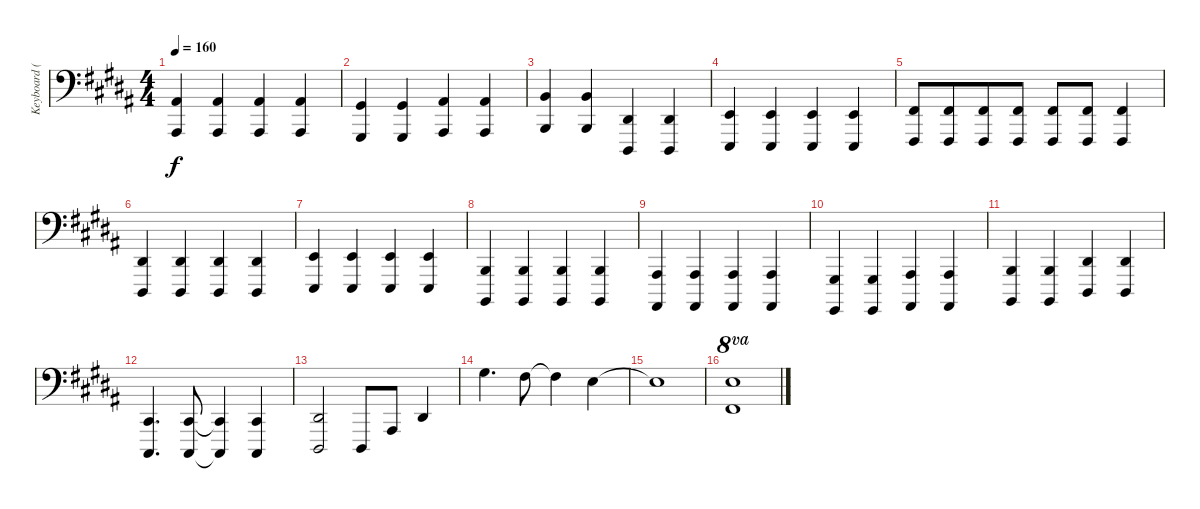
\track ("Keyboard (R)" "Keyboard (") {instrument acousticgrandpiano}
\staff {score}
\tuning (E0 D2 A1 E1 B0) {hide}
\ts (4 4)
\tempo 160
\clef f4
\ks b
(8.2 1.3).4{dy f} (8.2 1.3).4 (8.2 1.3).4 (8.2 1.3).4 |
(6.2 4.4).4 (6.2 4.4).4 (8.2 1.3).4 (8.2 1.3).4 |
(9.2 2.3).4 (9.2 7.4).4 (1.2 4.5).4 (1.2 4.5).4 |
(2.2 0.4).4 (2.2 0.4).4 (2.2 0.4).4 (2.2 0.4).4 |
(4.2 2.4).8 (4.2 2.4).8{beam merge} (4.2 2.4).8 (4.2 2.4).8 (4.2 2.4).8 (4.2 2.4).8 (4.2 2.4).4 |
(1.2 4.5).4 (1.2 4.5).4 (1.2 4.5).4 (1.2 4.5).4 |
(2.2 0.4).4 (2.2 0.4).4 (2.2 0.4).4 (2.2 0.4).4 |
(7.1 7.4).4 (7.1 7.4).4 (7.1 7.4).4 (7.1 7.4).4 |
(6.1 1.3).4 (6.1 1.3).4 (6.1 1.3).4 (6.1 1.3).4 |
(4.1 4.4).4 (4.1 4.4).4 (6.1 6.4).4 (6.1 6.4).4 |
(2.3 0.5).4 (2.3 0.5).4 (1.2 4.5).4 (1.2 4.5).4 |
(4.3 2.5).4{d} (4.3 2.5).8 (4.3{t} 2.5{t}).4 (4.3 2.5).4 |
(1.2 4.5).2 4.5.8 1.3.8 1.2.4 |
18.2.4{d} 16.2.8 16.2{t}.4 14.2.4 |
14.2{t}.1 |
(26.2 21.3).1{ot 8va}
